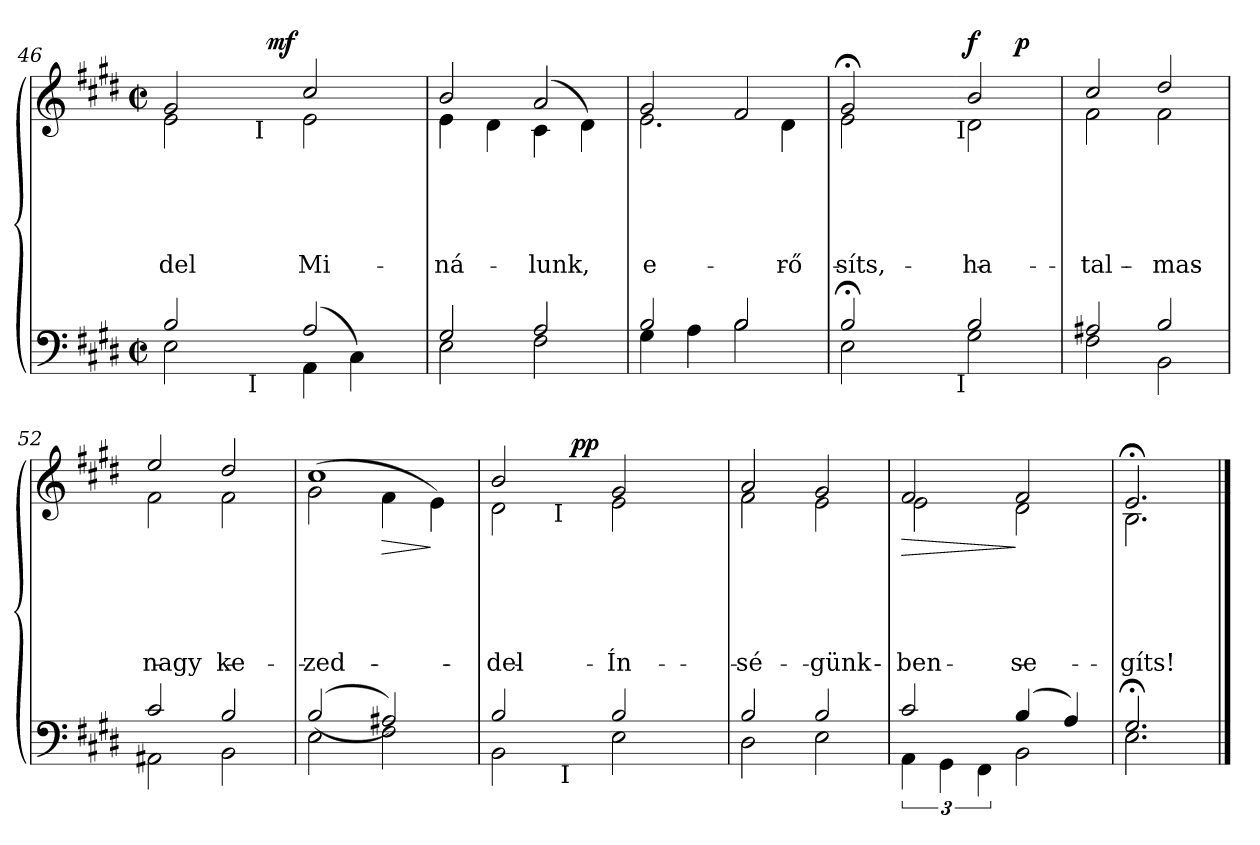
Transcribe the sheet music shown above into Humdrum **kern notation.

**kern	**kern	**text	**text	**text	**text	**text	**dynam
*part2	*part1	*part1	*part1	*part1	*part1	*part1	*part1
*staff2	*staff1	*staff1	*staff1	*staff1	*staff1	*staff1	*staff1
*clefF4	*clefG2	*	*	*	*	*	*
*k[f#c#g#d#]	*k[f#c#g#d#]	*	*	*	*	*	*
*c#:	*c#:	*	*	*	*	*	*
*M2/2	*M2/2	*	*	*	*	*	*
*met(c|)	*met(c|)	*	*	*	*	*	*
=46	=46	=46	=46	=46	=46	=46	=46
*^	*^	*	*	*	*	*	*
!	!	!	!	!	!	!	!	!LO:LY:b	!
*	*^	*^	*^	*	*	*	*	*	*
2B/	2E\	6ryy	2g#/	2e\	4ryy	4ryy	.	.	.	.	-del	.
.	.	12ryy	.	.	.	.	.	.	.	.	.	.
.	.	24ryy	.	.	16.ryy	16ryy	.	.	.	.	.	.
.	.	96ryy	.	.	.	.	.	.	.	.	.	.
!	!	!LO:TX:b:t=I	!	!	!	!	!	!	!	!	!	!
.	.	3%2ryy	.	.	.	.	.	.	.	.	.	.
!	!	!	!	!	!	!LO:TX:b:t=I	!	!	!	!	!	!
.	.	.	.	.	.	2ryy	.	.	.	.	.	.
!	!	!	!	!	!	!	!	!	!	!	!	!LO:DY:a
.	.	.	.	.	2ryy	.	.	.	.	.	.	mf
!	!	!	!	!	!	!	!	!	!	!	!LO:LY:b	!
(<2A/	4AA\	.	2cc#/	2e\	.	.	.	.	.	.	Mi-	.
.	4C#\)	.	.	.	.	.	.	.	.	.	.	.
.	.	.	.	.	.	8.ryy	.	.	.	.	.	.
.	.	.	.	.	8ryy	.	.	.	.	.	.	.
.	.	48.ryy	.	.	32ryy	.	.	.	.	.	.	.
*	*v	*v	*	*	*	*	*	*	*	*	*	*
*	*	*	*v	*v	*v	*	*	*	*	*	*
=47	=47	=47	=47	=47	=47	=47	=47	=47	=47
*	*^	*^	*^	*	*	*	*	*	*
!	!	!	!	!	!	!	!	!	!	!	!LO:LY:b	!
*	*v	*v	*	*	*	*	*	*	*	*	*	*
*	*	*	*v	*v	*v	*	*	*	*	*	*
2G#/	2E\	2b/	4e\	.	.	.	.	-ná-	.
.	.	.	4d#\	.	.	.	.	.	.
!	!	!	!	!	!	!	!	!LO:LY:b	!
2A/	2F#\	(<2a/	4c#\	.	.	.	.	-lunk,	.
.	.	.	4d#\)	.	.	.	.	.	.
=48	=48	=48	=48	=48	=48	=48	=48	=48	=48
!	!	!	!	!	!	!	!	!LO:LY:b	!
2B/	4G#\	2g#/	2.e\	.	.	.	.	e-	.
.	4A\	.	.	.	.	.	.	.	.
2B/	2B\	2f#/	.	.	.	.	.	.	.
!	!	!	!	!	!	!	!	!LO:LY:b	!
.	.	.	4d#\	.	.	.	.	-rő-	.
=49	=49	=49	=49	=49	=49	=49	=49	=49	=49
!	!	!	!	!	!	!	!	!LO:LY:b	!
2B;/	2E\	2g#;/	2e\	.	.	.	.	-síts,	.
8ryy	8ryy	8ryy	8ryy	.	.	.	.	.	.
32ryy	32ryy	32ryy	32ryy	.	.	.	.	.	.
!	!	!	!LO:TX:b:t=I	!	!	!	!	!	!
!	!LO:TX:b:t=I	!	!	!	!	!	!	!	!
!!LO:LB:g=z
=50-	=50-	=50-	=50-	=50-	=50-	=50-	=50-	=50-	=50-
!	!	!	!	!	!	!	!	!LO:LY:b	!LO:DY:a
*	*	*	*^	*	*	*	*	*	*
2B/	2G#\	2b/	2d#\	4ryy	.	.	.	.	ha-	f
!	!	!	!	!	!	!	!	!	!	!LO:DY:a
.	.	.	.	4ryy	.	.	.	.	.	p
*	*	*	*v	*v	*	*	*	*	*	*
=51	=51	=51	=51	=51	=51	=51	=51	=51	=51
*	*	*	*^	*	*	*	*	*	*
!	!	!	!	!	!	!	!	!	!LO:LY:b	!
*	*	*	*v	*v	*	*	*	*	*	*
2A#X/	2F#\	2cc#/	2f#\	.	.	.	.	-tal-	.
!	!	!	!	!	!	!	!	!LO:LY:b	!
2B/	2BB\	2dd#/	2f#\	.	.	.	.	-mas	.
=52	=52	=52	=52	=52	=52	=52	=52	=52	=52
!	!	!	!	!	!	!	!	!LO:LY:b	!
2c#/	2AA#X\	2ee/	2f#\	.	.	.	.	nagy	.
!	!	!	!	!	!	!	!	!LO:LY:b	!
2B/	2BB\	2dd#/	2f#\	.	.	.	.	ke-	.
=53	=53	=53	=53	=53	=53	=53	=53	=53	=53
!	!	!	!	!	!	!	!	!LO:LY:b	!
(<(>2B/	2E\	(<1cc#	2g#\	.	.	.	.	-zed-	.
!	!	!	!	!	!	!	!	!	!LO:HP:b
2A#X/))	2F#\	.	4f#\	.	.	.	.	.	>
.	.	.	4e\)	.	.	.	.	.	]
=54	=54	=54	=54	=54	=54	=54	=54	=54	=54
!	!	!	!	!	!	!	!	!LO:LY:b	!
*	*^	*^	*^	*	*	*	*	*	*
2B/	2BB\	6..ryy	2b/	2d#\	4ryy	4ryy	.	.	.	.	-del	.
.	.	.	.	.	16ryy	32ryy	.	.	.	.	.	.
!	!	!	!	!	!	!LO:TX:b:t=I	!	!	!	!	!	!
.	.	.	.	.	.	2ryy	.	.	.	.	.	.
!	!	!LO:TX:b:t=I	!	!	!	!	!	!	!	!	!	!
.	.	3%2ryy	.	.	.	.	.	.	.	.	.	.
!	!	!	!	!	!	!	!	!	!	!	!	!LO:DY:a
.	.	.	.	.	2ryy	.	.	.	.	.	.	pp
!	!	!	!	!	!	!	!	!	!	!	!LO:LY:b	!
2B/	2E\	.	2g#/	2e\	.	.	.	.	.	.	Ín-	.
.	.	.	.	.	.	8..ryy	.	.	.	.	.	.
.	.	.	.	.	8.ryy	.	.	.	.	.	.	.
.	.	24ryy	.	.	.	.	.	.	.	.	.	.
*	*v	*v	*	*	*	*	*	*	*	*	*	*
*	*	*	*v	*v	*v	*	*	*	*	*	*
=55	=55	=55	=55	=55	=55	=55	=55	=55	=55
*	*^	*^	*^	*	*	*	*	*	*
!	!	!	!	!	!	!	!	!	!	!	!LO:LY:b	!
*	*v	*v	*	*	*	*	*	*	*	*	*	*
*	*	*	*v	*v	*v	*	*	*	*	*	*
2B/	2D#\	2a/	2f#\	.	.	.	.	-sé-	.
!	!	!	!	!	!	!	!	!LO:LY:b	!
2B/	2E\	2g#/	2e\	.	.	.	.	-günk-	.
=56	=56	=56	=56	=56	=56	=56	=56	=56	=56
!	!	!	!	!	!	!	!	!	!LO:HP:b
!	!	!	!	!	!	!	!	!LO:LY:b	!
2c#/	6AA\	2f#/	2e\	.	.	.	.	-ben	>
.	6GG#\	.	.	.	.	.	.	.	.
.	6FF#\	.	.	.	.	.	.	.	.
!	!	!	!	!	!	!	!	!LO:LY:b	!
(4B/	2BB\	2f#/	2d#\	.	.	.	.	se-	]
4A/)	.	.	.	.	.	.	.	.	.
=57	=57	=57	=57	=57	=57	=57	=57	=57	=57
!	!	!	!	!	!	!	!	!LO:LY:b	!
2.G#;/	2.E\	2.e;/	2.B\	.	.	.	.	-gíts!	.
*v	*v	*	*	*	*	*	*	*	*
*	*v	*v	*	*	*	*	*	*
==	==	==	==	==	==	==	==
*-	*-	*-	*-	*-	*-	*-	*-
